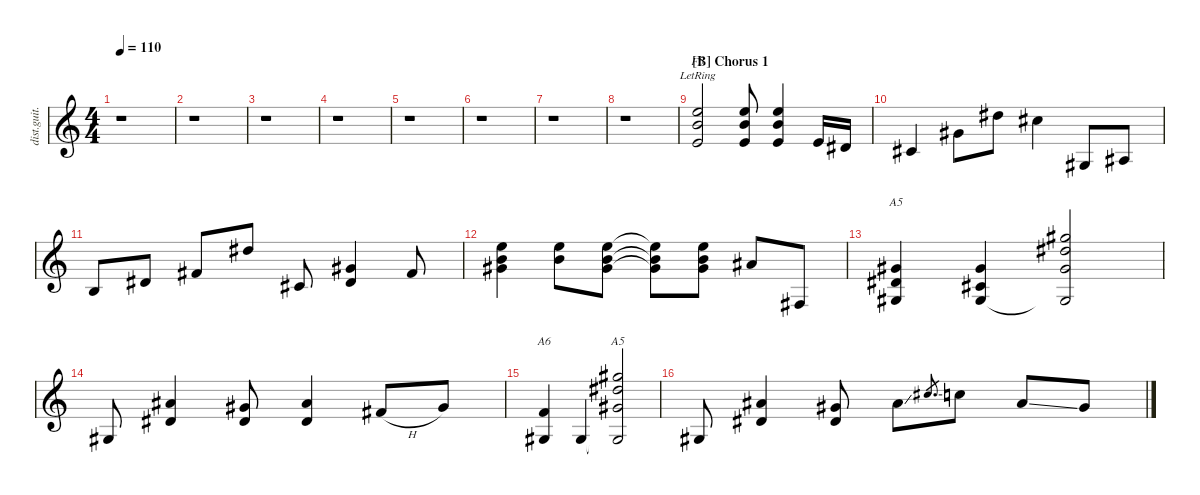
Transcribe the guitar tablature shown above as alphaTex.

\defaultSystemsLayout 4
\hideDynamics
\bracketExtendMode nobrackets
\otherSystemsTrackNameOrientation horizontal
\track ("E.Guitar II" "dist.guit.") {instrument distortionguitar}
\staff {score}
\tuning (Eb4 Bb3 Gb3 Db3 Ab2 Eb2)
\chord ("F5" x x 10 10 8 x) {firstfret 8 showdiagram false showfingering false}
\chord ("A5" x x 2 2 0 x) {showdiagram false showfingering false barre 2}
\chord ("A6" x x x 4 0 x) {showdiagram false showfingering false}
\chord ("A5" 5 5 2 x 0 x) {showdiagram false showfingering false barre 5}
\ts (4 4)
\tempo 110
\clef g2
\ks aminor
r.1{dy mf beam Down} |
r.1{beam Down} |
r.1{beam Down} |
r.1{beam Down} |
r.1{beam Down} |
r.1{beam Down} |
r.1{beam Down} |
r.1{beam Down} |
\section ("B" "Chorus 1")
(8.5{lr} 10.4{lr} 10.3{lr}).2{ch "F5" beam Up} (8.5 10.4 10.3).8{beam Up} (8.5 10.4 10.3).4{beam Up} 8.5.16{beam Up} 7.5{acc #}.16{beam Up} |
0.4{acc #}.4{beam Up} 2.3{acc #}.8{beam Down} 0.1{acc #}.8{beam Down} 3.2{acc #}.4{beam Down} 0.5{acc #}.8{beam Up} 2.5{acc #}.8{beam Up} |
3.5.8{dy f beam Up} 2.4{acc #}.8{beam Up} 0.3{acc #}.8{beam Up} 0.1{acc #}.8{beam Up} 0.4{acc #}.8{beam Up} (2.4{acc #} 2.3{acc #}).4{beam Up} 0.3{acc #}.8{beam Up} |
(1.1 1.2 2.3{acc #}).4{beam Down} (1.1 1.2).8{beam Down} (1.1 1.2 2.3{acc #}).8{beam Down} (2.3{t acc #} 1.2{t} 1.1{t}).8{beam Down} (1.1 1.2 2.3{acc #}).8{beam Down} 0.2{acc #}.8{beam Up} 3.6{acc #}.8{beam Up} |
(0.5{acc #} 2.4{acc #} 2.3{acc #}).4{ch "A5" beam Up} (0.5{acc #} 0.4{acc #} 2.3{acc #}).4{beam Up} (5.1{acc #} 5.2{acc #} 2.3{acc #} 0.5{t acc #}).2{beam Up} |
0.5{acc #}.8{beam Up} (2.4{acc #} 4.3{acc #}).4{beam Up} (2.3{acc #} 2.4{acc #}).8{beam Up} (2.4{acc #} 4.3{acc #}).4{beam Up} 0.3{h acc #}.8{beam Up} 2.3{acc #}.8{beam Up} |
(4.4 0.5{acc #}).4{ch "A6" beam Up} 0.5{acc #}.4{beam Up} (0.5{t acc #} 5.1{acc #} 5.2{acc #} 2.3{acc #}).2{ch "A5" beam Up} |
0.5{acc #}.8{beam Up} (2.4{acc #} 4.3{acc #}).4{beam Up} (2.3{acc #} 2.4{acc #}).8{beam Up} 4.3{ss acc #}.8{beam Down} 7.3{ss acc #}.8{d gr beam Up} 6.3.8{beam Down} 4.3{ss acc #}.8{beam Up} 2.3{acc #}.8{beam Up}
